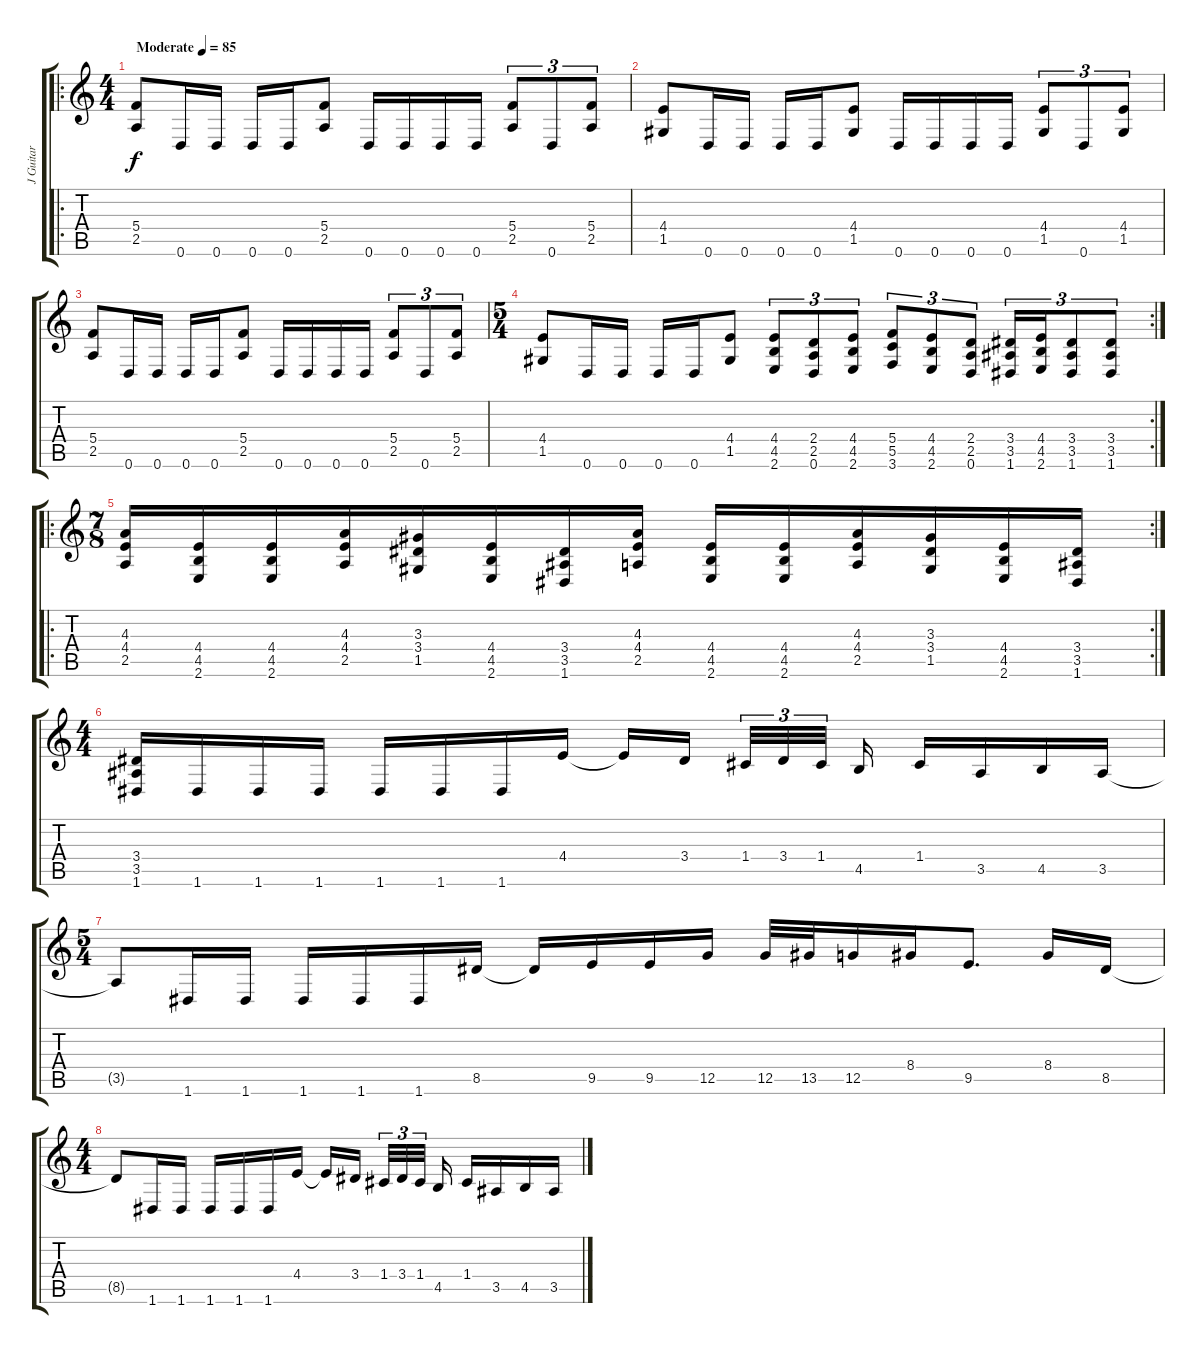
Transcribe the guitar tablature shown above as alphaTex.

\track ("J Guitar" "J Guitar") {instrument distortionguitar}
\staff {score tabs}
\tuning (D4 A3 F3 C3 G2 D2) {hide}
\ro
\ts (4 4)
\tempo (85 "Moderate")
\clef g2
\ks c
(5.4 2.5).8{dy f instrument distortionguitar} 0.6.16 0.6.16 0.6.16 0.6.16 (5.4 2.5).8 0.6.16 0.6.16 0.6.16 0.6.16 (5.4 2.5).8{tu (3 2)} 0.6.8{tu (3 2)} (5.4 2.5).8{tu (3 2)} |
(4.4 1.5).8 0.6.16 0.6.16 0.6.16 0.6.16 (4.4 1.5).8 0.6.16 0.6.16 0.6.16 0.6.16 (4.4 1.5).8{tu (3 2)} 0.6.8{tu (3 2)} (4.4 1.5).8{tu (3 2)} |
(5.4 2.5).8 0.6.16 0.6.16 0.6.16 0.6.16 (5.4 2.5).8 0.6.16 0.6.16 0.6.16 0.6.16 (5.4 2.5).8{tu (3 2)} 0.6.8{tu (3 2)} (5.4 2.5).8{tu (3 2)} |
\rc 2
\ts (5 4)
(4.4 1.5).8 0.6.16 0.6.16 0.6.16 0.6.16 (4.4 1.5).8 (4.4 4.5 2.6).8{tu (3 2)} (2.4 2.5 0.6).8{tu (3 2)} (4.4 4.5 2.6).8{tu (3 2)} (5.4 5.5 3.6).8{tu (3 2)} (4.4 4.5 2.6).8{tu (3 2)} (2.4 2.5 0.6).8{tu (3 2)} (3.4 3.5 1.6).16{tu (3 2)} (4.4 4.5 2.6).16{tu (3 2)} (3.4 3.5 1.6).8{tu (3 2)} (3.4 3.5 1.6).8{tu (3 2)} |
\ro
\rc 2
\ts (7 8)
(4.3 4.4 2.5).16 (4.4 4.5 2.6).16 (4.4 4.5 2.6).16 (4.3 4.4 2.5).16 (3.3 3.4 1.5).16 (4.4 4.5 2.6).16 (3.4 3.5 1.6).16 (4.3 4.4 2.5).16 (4.4 4.5 2.6).16 (4.4 4.5 2.6).16 (4.3 4.4 2.5).16 (3.3 3.4 1.5).16 (4.4 4.5 2.6).16 (3.4 3.5 1.6).16 |
\ts (4 4)
(3.4 3.5 1.6).16 1.6.16 1.6.16 1.6.16 1.6.16 1.6.16 1.6.16 4.4.16 4.4{t}.16 3.4.16 1.4.32{tu (3 2)} 3.4.32{tu (3 2)} 1.4.32{tu (3 2)} 4.5.16 1.4.16 3.5.16 4.5.16 3.5.16 |
\ts (5 4)
3.5{t}.8 1.6.16 1.6.16 1.6.16 1.6.16 1.6.16 8.5.16 8.5{t}.16 9.5.16 9.5.16 12.5.16 12.5.32 13.5.32 12.5.16 8.4.16 9.5.8{d} 8.4.16 8.5.16 |
\ts (4 4)
8.5{t}.8 1.6.16 1.6.16 1.6.16 1.6.16 1.6.16 4.4.16 4.4{t}.16 3.4.16 1.4.32{tu (3 2)} 3.4.32{tu (3 2)} 1.4.32{tu (3 2)} 4.5.16 1.4.16 3.5.16 4.5.16 3.5.16
